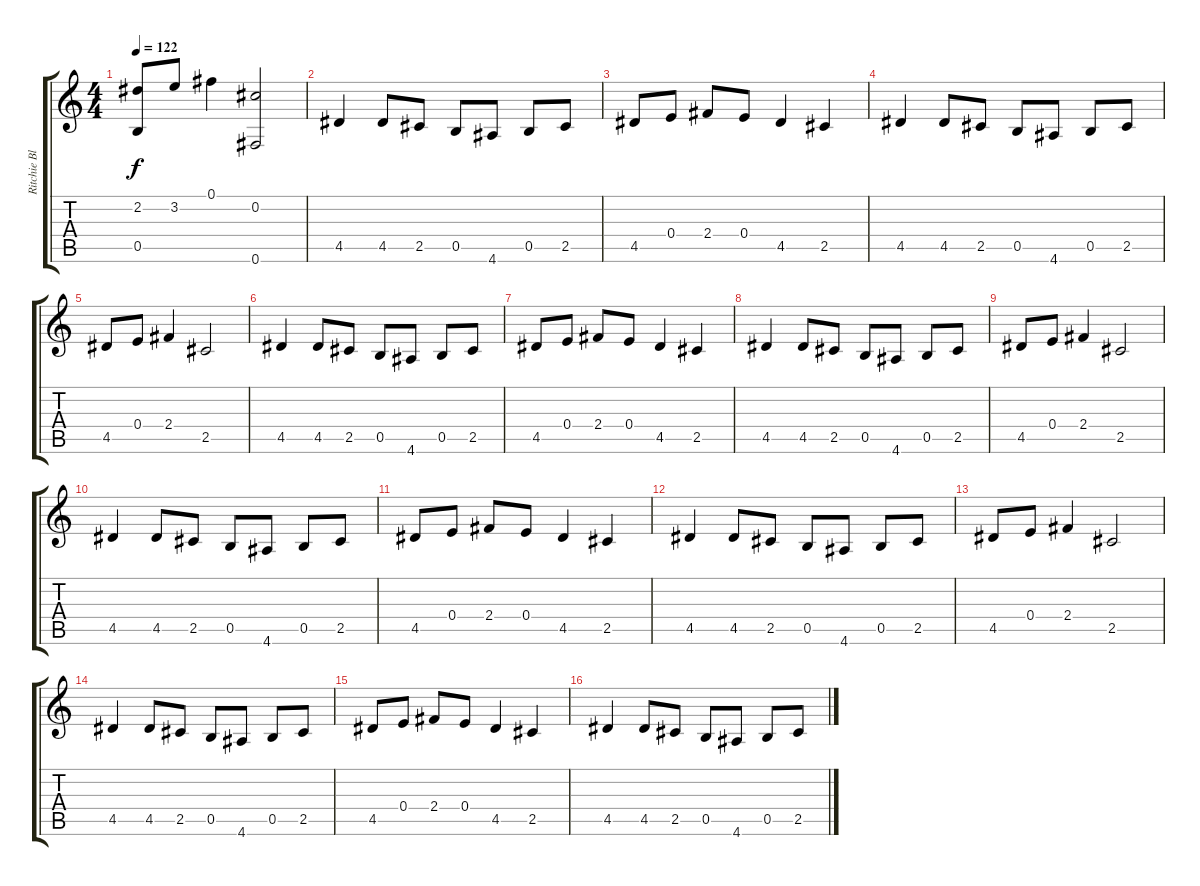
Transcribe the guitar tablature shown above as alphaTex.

\track ("Ritchie Blackmore" "Ritchie Bl") {instrument acousticguitarsteel}
\staff {score tabs}
\tuning (Gb4 Db4 A3 E3 B2 Gb2) {hide}
\ts (4 4)
\tempo 122
\clef g2
\ks c
(2.2 0.5).8{dy f} 3.2.8 0.1.4 (0.2 0.6).2 |
4.5.4 4.5.8 2.5.8 0.5.8 4.6.8 0.5.8 2.5.8 |
4.5.8 0.4.8 2.4.8 0.4.8 4.5.4 2.5.4 |
4.5.4 4.5.8 2.5.8 0.5.8 4.6.8 0.5.8 2.5.8 |
4.5.8 0.4.8 2.4.4 2.5.2 |
4.5.4 4.5.8 2.5.8 0.5.8 4.6.8 0.5.8 2.5.8 |
4.5.8 0.4.8 2.4.8 0.4.8 4.5.4 2.5.4 |
4.5.4 4.5.8 2.5.8 0.5.8 4.6.8 0.5.8 2.5.8 |
4.5.8 0.4.8 2.4.4 2.5.2 |
4.5.4 4.5.8 2.5.8 0.5.8 4.6.8 0.5.8 2.5.8 |
4.5.8 0.4.8 2.4.8 0.4.8 4.5.4 2.5.4 |
4.5.4 4.5.8 2.5.8 0.5.8 4.6.8 0.5.8 2.5.8 |
4.5.8 0.4.8 2.4.4 2.5.2 |
4.5.4 4.5.8 2.5.8 0.5.8 4.6.8 0.5.8 2.5.8 |
4.5.8 0.4.8 2.4.8 0.4.8 4.5.4 2.5.4 |
4.5.4 4.5.8 2.5.8 0.5.8 4.6.8 0.5.8 2.5.8
